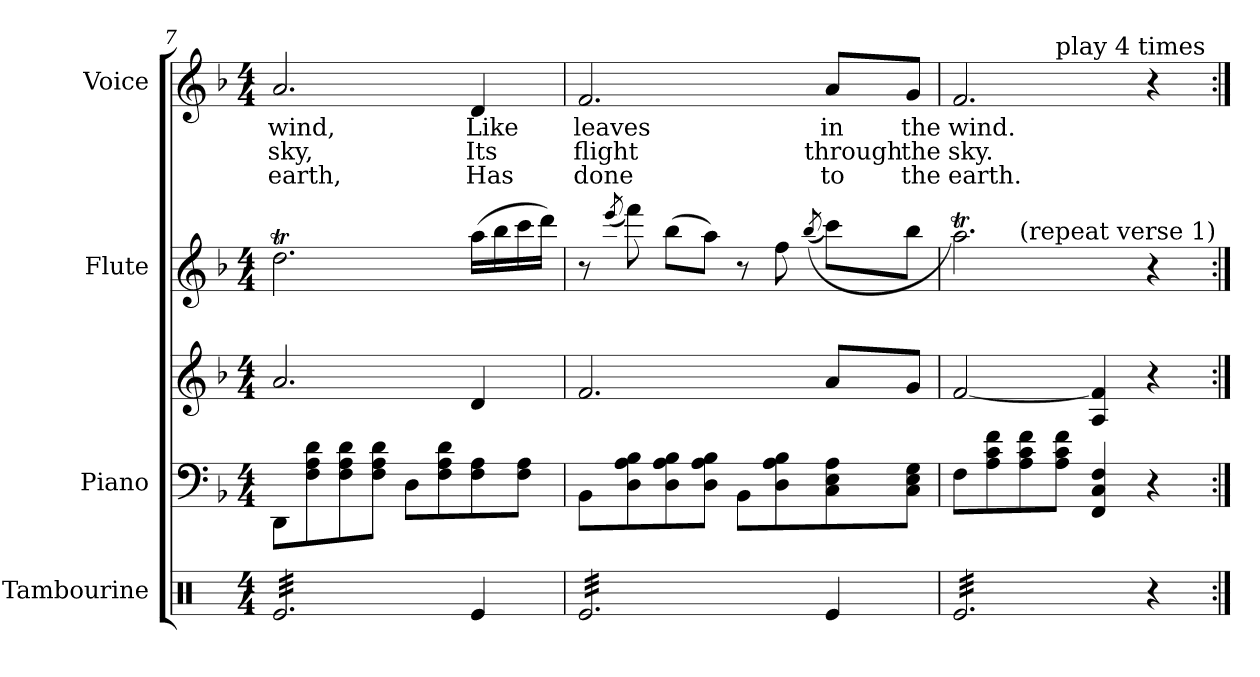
**kern	**kern	**kern	**kern	**kern	**text	**text	**text
*part4	*part3	*part3	*part2	*part1	*part1	*part1	*part1
*staff5	*staff4	*staff3	*staff2	*staff1	*staff1	*staff1	*staff1
*I"Tambourine	*I"Piano	*	*I"Flute	*I"Voice	*	*	*
*I'Tamb.	*I'Pno.	*	*I'Fl.	*I'Voice	*	*	*
*clefX	*clefF4	*clefG2	*clefG2	*clefG2	*	*	*
*k[]	*k[b-]	*k[b-]	*k[b-]	*k[b-]	*	*	*
*C:	*F:	*F:	*F:	*F:	*	*	*
*M4/4	*M4/4	*M4/4	*M4/4	*M4/4	*	*	*
=7	=7	=7	=7	=7	=7	=7	=7
!	!	!	!	!	!LO:LY:b:color=#000000	!LO:LY:b:color=#000000	!LO:LY:b:color=#000000
*tremolo	*	*	*	*	*	*	*
32Rei/LLL	8DDi\L	2.ai/	2.ddTi\	2.ai/	wind,	sky,	earth,
32Rei/	.	.	.	.	.	.	.
32Rei/	.	.	.	.	.	.	.
32Rei/	.	.	.	.	.	.	.
32Rei/	8Fi\ 8Ai 8di	.	.	.	.	.	.
32Rei/	.	.	.	.	.	.	.
32Rei/	.	.	.	.	.	.	.
32Rei/	.	.	.	.	.	.	.
32Rei/	8Fi\ 8Ai 8di	.	.	.	.	.	.
32Rei/	.	.	.	.	.	.	.
32Rei/	.	.	.	.	.	.	.
32Rei/	.	.	.	.	.	.	.
32Rei/	8Fi\ 8Ai 8diJ	.	.	.	.	.	.
32Rei/	.	.	.	.	.	.	.
32Rei/	.	.	.	.	.	.	.
32Rei/	.	.	.	.	.	.	.
32Rei/	8Di\L	.	.	.	.	.	.
32Rei/	.	.	.	.	.	.	.
32Rei/	.	.	.	.	.	.	.
32Rei/	.	.	.	.	.	.	.
32Rei/	8Fi\ 8Ai 8di	.	.	.	.	.	.
32Rei/	.	.	.	.	.	.	.
32Rei/	.	.	.	.	.	.	.
32Rei/JJJ	.	.	.	.	.	.	.
*Xtremolo	*	*	*	*	*	*	*
!	!	!	!	!	!LO:LY:b:color=#000000	!LO:LY:b:color=#000000	!LO:LY:b:color=#000000
4Rei/	8Fi\ 8Ai	4di/	(16aai\LL	4di/	Like	Its	Has
.	.	.	16bb-i\	.	.	.	.
.	8Fi\ 8AiJ	.	16ccci\	.	.	.	.
.	.	.	16dddi\JJ)	.	.	.	.
=8	=8	=8	=8	=8	=8	=8	=8
!	!	!	!	!	!LO:LY:b:color=#000000	!LO:LY:b:color=#000000	!LO:LY:b:color=#000000
*tremolo	*	*	*	*	*	*	*
32Rei/LLL	8BB-i\L	2.fi/	8r	2.fi/	leaves	flight	done
32Rei/	.	.	.	.	.	.	.
32Rei/	.	.	.	.	.	.	.
32Rei/	.	.	.	.	.	.	.
.	.	.	(8qeeei/	.	.	.	.
32Rei/	8Di\ 8Ai 8B-i	.	8fffi\)	.	.	.	.
32Rei/	.	.	.	.	.	.	.
32Rei/	.	.	.	.	.	.	.
32Rei/	.	.	.	.	.	.	.
32Rei/	8Di\ 8Ai 8B-i	.	(8bb-i\L	.	.	.	.
32Rei/	.	.	.	.	.	.	.
32Rei/	.	.	.	.	.	.	.
32Rei/	.	.	.	.	.	.	.
32Rei/	8Di\ 8Ai 8B-iJ	.	8aai\J)	.	.	.	.
32Rei/	.	.	.	.	.	.	.
32Rei/	.	.	.	.	.	.	.
32Rei/	.	.	.	.	.	.	.
32Rei/	8BB-i\L	.	8r	.	.	.	.
32Rei/	.	.	.	.	.	.	.
32Rei/	.	.	.	.	.	.	.
32Rei/	.	.	.	.	.	.	.
32Rei/	8Di\ 8Ai 8B-i	.	8ffi\	.	.	.	.
32Rei/	.	.	.	.	.	.	.
32Rei/	.	.	.	.	.	.	.
32Rei/JJJ	.	.	.	.	.	.	.
*Xtremolo	*	*	*	*	*	*	*
.	.	.	((8qbb-i/	.	.	.	.
!	!	!	!	!	!LO:LY:b:color=#000000	!LO:LY:b:color=#000000	!LO:LY:b:color=#000000
4Rei/	8Ci\ 8Ei 8Ai	8ai/L	8ccci\L)	8ai/L	in	through	to
!	!	!	!	!	!LO:LY:b:color=#000000	!LO:LY:b:color=#000000	!LO:LY:b:color=#000000
.	8Ci\ 8Ei 8GiJ	8gi/J	8bb-i\J	8gi/J	the	the	the
=9	=9	=9	=9	=9	=9	=9	=9
!	!	!	!	!	!LO:LY:b:color=#000000	!LO:LY:b:color=#000000	!LO:LY:b:color=#000000
*	*	*	*^	*^	*	*	*
*tremolo	*	*	*	*	*	*	*	*	*
32Rei/LLL	8Fi\L	[2fi/	2.aati\)	4ryy	2.fi/	4.ryy	wind.	sky.	earth.
32Rei/	.	.	.	.	.	.	.	.	.
32Rei/	.	.	.	.	.	.	.	.	.
32Rei/	.	.	.	.	.	.	.	.	.
32Rei/	8Ai\ 8ci 8fi	.	.	.	.	.	.	.	.
32Rei/	.	.	.	.	.	.	.	.	.
32Rei/	.	.	.	.	.	.	.	.	.
32Rei/	.	.	.	.	.	.	.	.	.
!	!	!	!	!LO:TX:a:t=(repeat verse 1)	!	!	!	!	!
32Rei/	8Ai\ 8ci 8fi	.	.	2.ryy	.	.	.	.	.
32Rei/	.	.	.	.	.	.	.	.	.
32Rei/	.	.	.	.	.	.	.	.	.
32Rei/	.	.	.	.	.	.	.	.	.
!	!	!	!	!	!	!LO:TX:a:t=play 4 times	!	!	!
32Rei/	8Ai\ 8ci 8fiJ	.	.	.	.	2ryy	.	.	.
32Rei/	.	.	.	.	.	.	.	.	.
32Rei/	.	.	.	.	.	.	.	.	.
32Rei/	.	.	.	.	.	.	.	.	.
32Rei/	4FFi/ 4Ci 4Fi	4Ai/ 4fi]	.	.	.	.	.	.	.
32Rei/	.	.	.	.	.	.	.	.	.
32Rei/	.	.	.	.	.	.	.	.	.
32Rei/	.	.	.	.	.	.	.	.	.
32Rei/	.	.	.	.	.	.	.	.	.
32Rei/	.	.	.	.	.	.	.	.	.
32Rei/	.	.	.	.	.	.	.	.	.
32Rei/JJJ	.	.	.	.	.	.	.	.	.
*Xtremolo	*	*	*	*	*	*	*	*	*
4r	4r	4r	4r	.	4r	.	.	.	.
.	.	.	.	.	.	8ryy	.	.	.
*	*	*	*v	*v	*	*	*	*	*
*	*	*	*	*v	*v	*	*	*
=:|!	=:|!	=:|!	=:|!	=:|!	=:|!	=:|!	=:|!
*-	*-	*-	*-	*-	*-	*-	*-
